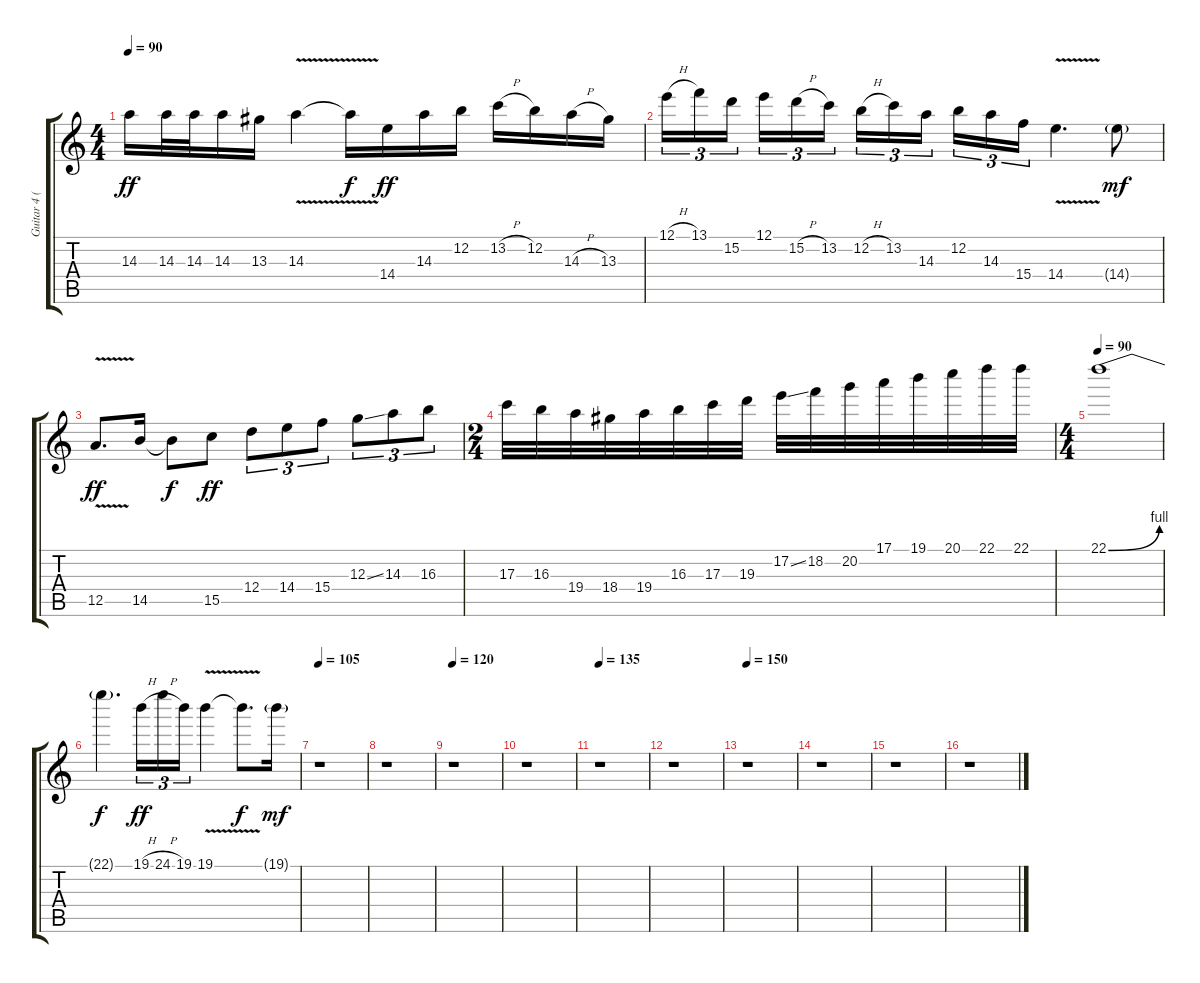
\track ("Guitar 4 (Al Pitrelli's Solos)" "Guitar 4 (") {instrument distortionguitar}
\staff {score tabs}
\tuning (E4 B3 G3 D3 A2 E2) {hide}
\ts (4 4)
\tempo 90
\clef g2
\ks c
14.3.16{dy ff} 14.3.32 14.3.32 14.3.16 13.3.16 14.3{v}.4 14.3{t}.16{dy f} 14.4.16{dy ff} 14.3.16 12.2.16 13.2{h}.16 12.2.16 14.3{h}.16 13.3.16 |
12.1{h}.16{tu (3 2)} 13.1.16{tu (3 2)} 15.2.16{tu (3 2)} 12.1.16{tu (3 2)} 15.2{h}.16{tu (3 2)} 13.2.16{tu (3 2)} 12.2{h}.16{tu (3 2)} 13.2.16{tu (3 2)} 14.3.16{tu (3 2)} 12.2.16{tu (3 2)} 14.3.16{tu (3 2)} 15.4.16{tu (3 2)} 14.4{v}.4{d} 14.4{g}.8{dy mf} |
12.5{v}.8{d dy ff} 14.5.16 14.5{t}.8{dy f} 15.5.8{dy ff} 12.4.8{tu (3 2)} 14.4.8{tu (3 2)} 15.4.8{tu (3 2)} 12.3{ss}.8{tu (3 2)} 14.3.8{tu (3 2)} 16.3.8{tu (3 2)} |
\ts (2 4)
17.3.32 16.3.32 19.4.32 18.4.32 19.4.32 16.3.32 17.3.32 19.3.32 17.2{ss}.32 18.2.32 20.2.32 17.1.32 19.1.32 20.1.32 22.1.32 22.1.32 |
\ts (4 4)
\tempo 90
22.1{be (bend 0 0 60 4)}.1 |
22.1{t}.4{d dy f} 19.1{h}.16{tu (3 2) dy ff} 24.1{h}.16{tu (3 2)} 19.1.16{tu (3 2)} 19.1{v}.4 19.1{t}.8{d dy f} 19.1{g}.16{dy mf} |
\tempo 105
r.1 |
r.1 |
\tempo 120
r.1 |
r.1 |
\tempo 135
r.1 |
r.1 |
\tempo 150
r.1 |
r.1 |
r.1 |
r.1
